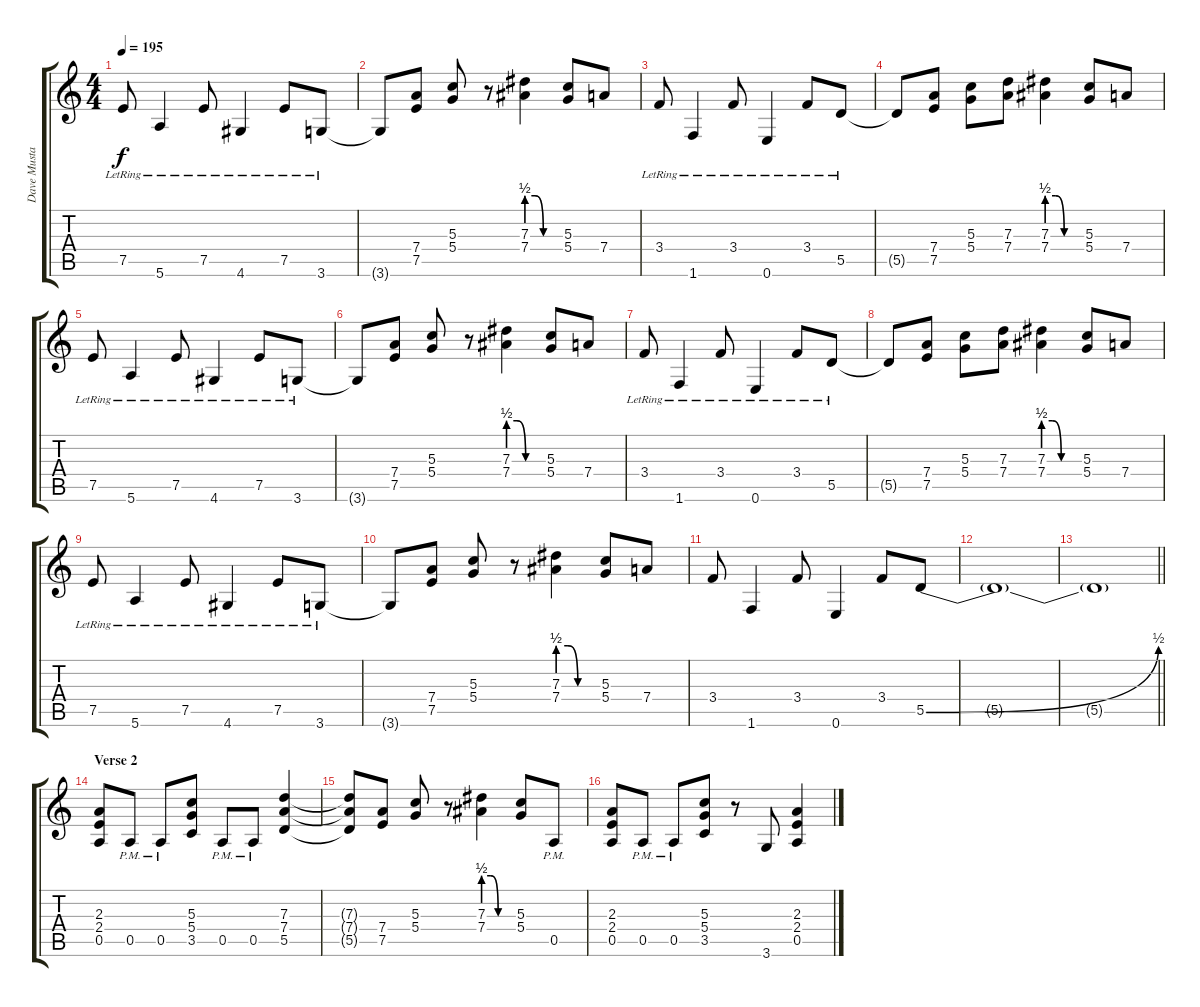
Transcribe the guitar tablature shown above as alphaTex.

\track ("Dave Mustaine" "Dave Musta") {instrument distortionguitar}
\staff {score tabs}
\tuning (E4 B3 G3 D3 A2 E2) {hide}
\ts (4 4)
\tempo 195
\clef g2
\ks c
7.5{lr}.8{dy f} 5.6{lr}.4 7.5{lr}.8 4.6{lr}.4 7.5{lr}.8 3.6{lr}.8 |
3.6{t}.8 (7.4 7.5).8 (5.3 5.4).8 r.8 (7.3{be (custom 0 2 15 2 30 0 60 0)} 7.4{be (custom 0 2 15 2 30 0 60 0)}).4 (5.3 5.4).8 7.4.8 |
3.4{lr}.8 1.6{lr}.4 3.4{lr}.8 0.6{lr}.4 3.4{lr}.8 5.5{lr}.8 |
5.5{t}.8 (7.4 7.5).8 (5.3 5.4).8 (7.3 7.4).8 (7.3{be (custom 0 2 15 2 30 0 60 0)} 7.4{be (custom 0 2 15 2 30 0 60 0)}).4 (5.3 5.4).8 7.4.8 |
7.5{lr}.8 5.6{lr}.4 7.5{lr}.8 4.6{lr}.4 7.5{lr}.8 3.6{lr}.8 |
3.6{t}.8 (7.4 7.5).8 (5.3 5.4).8 r.8 (7.3{be (custom 0 2 15 2 30 0 60 0)} 7.4{be (custom 0 2 15 2 30 0 60 0)}).4 (5.3 5.4).8 7.4.8 |
3.4{lr}.8 1.6{lr}.4 3.4{lr}.8 0.6{lr}.4 3.4{lr}.8 5.5{lr}.8 |
5.5{t}.8 (7.4 7.5).8 (5.3 5.4).8 (7.3 7.4).8 (7.3{be (custom 0 2 15 2 30 0 60 0)} 7.4{be (custom 0 2 15 2 30 0 60 0)}).4 (5.3 5.4).8 7.4.8 |
7.5{lr}.8 5.6{lr}.4 7.5{lr}.8 4.6{lr}.4 7.5{lr}.8 3.6{lr}.8 |
3.6{t}.8 (7.4 7.5).8 (5.3 5.4).8 r.8 (7.3{be (custom 0 2 15 2 30 0 60 0)} 7.4{be (custom 0 2 15 2 30 0 60 0)}).4 (5.3 5.4).8 7.4.8 |
3.4.8 1.6.4 3.4.8 0.6.4 3.4.8 5.5{be (bend 0 0 60 2)}.8 |
5.5{t}.1 |
\barLineRight lightlight
5.5{t}.1 |
\section ("" "Verse 2")
(2.3 2.4 0.5).8 0.5{pm}.8 0.5{pm}.8 (5.3 5.4 3.5).8 0.5{pm}.8 0.5{pm}.8 (7.3 7.4 5.5).4 |
(7.3{t} 7.4{t} 5.5{t}).8 (7.4 7.5).8 (5.3 5.4).8 r.8 (7.3{be (custom 0 2 15 2 30 0 60 0)} 7.4{be (custom 0 2 15 2 30 0 60 0)}).4 (5.3 5.4).8 0.5{pm}.8 |
(2.3 2.4 0.5).8 0.5{pm}.8 0.5{pm}.8 (5.3 5.4 3.5).8 r.8 3.6.8 (2.3 2.4 0.5).4
